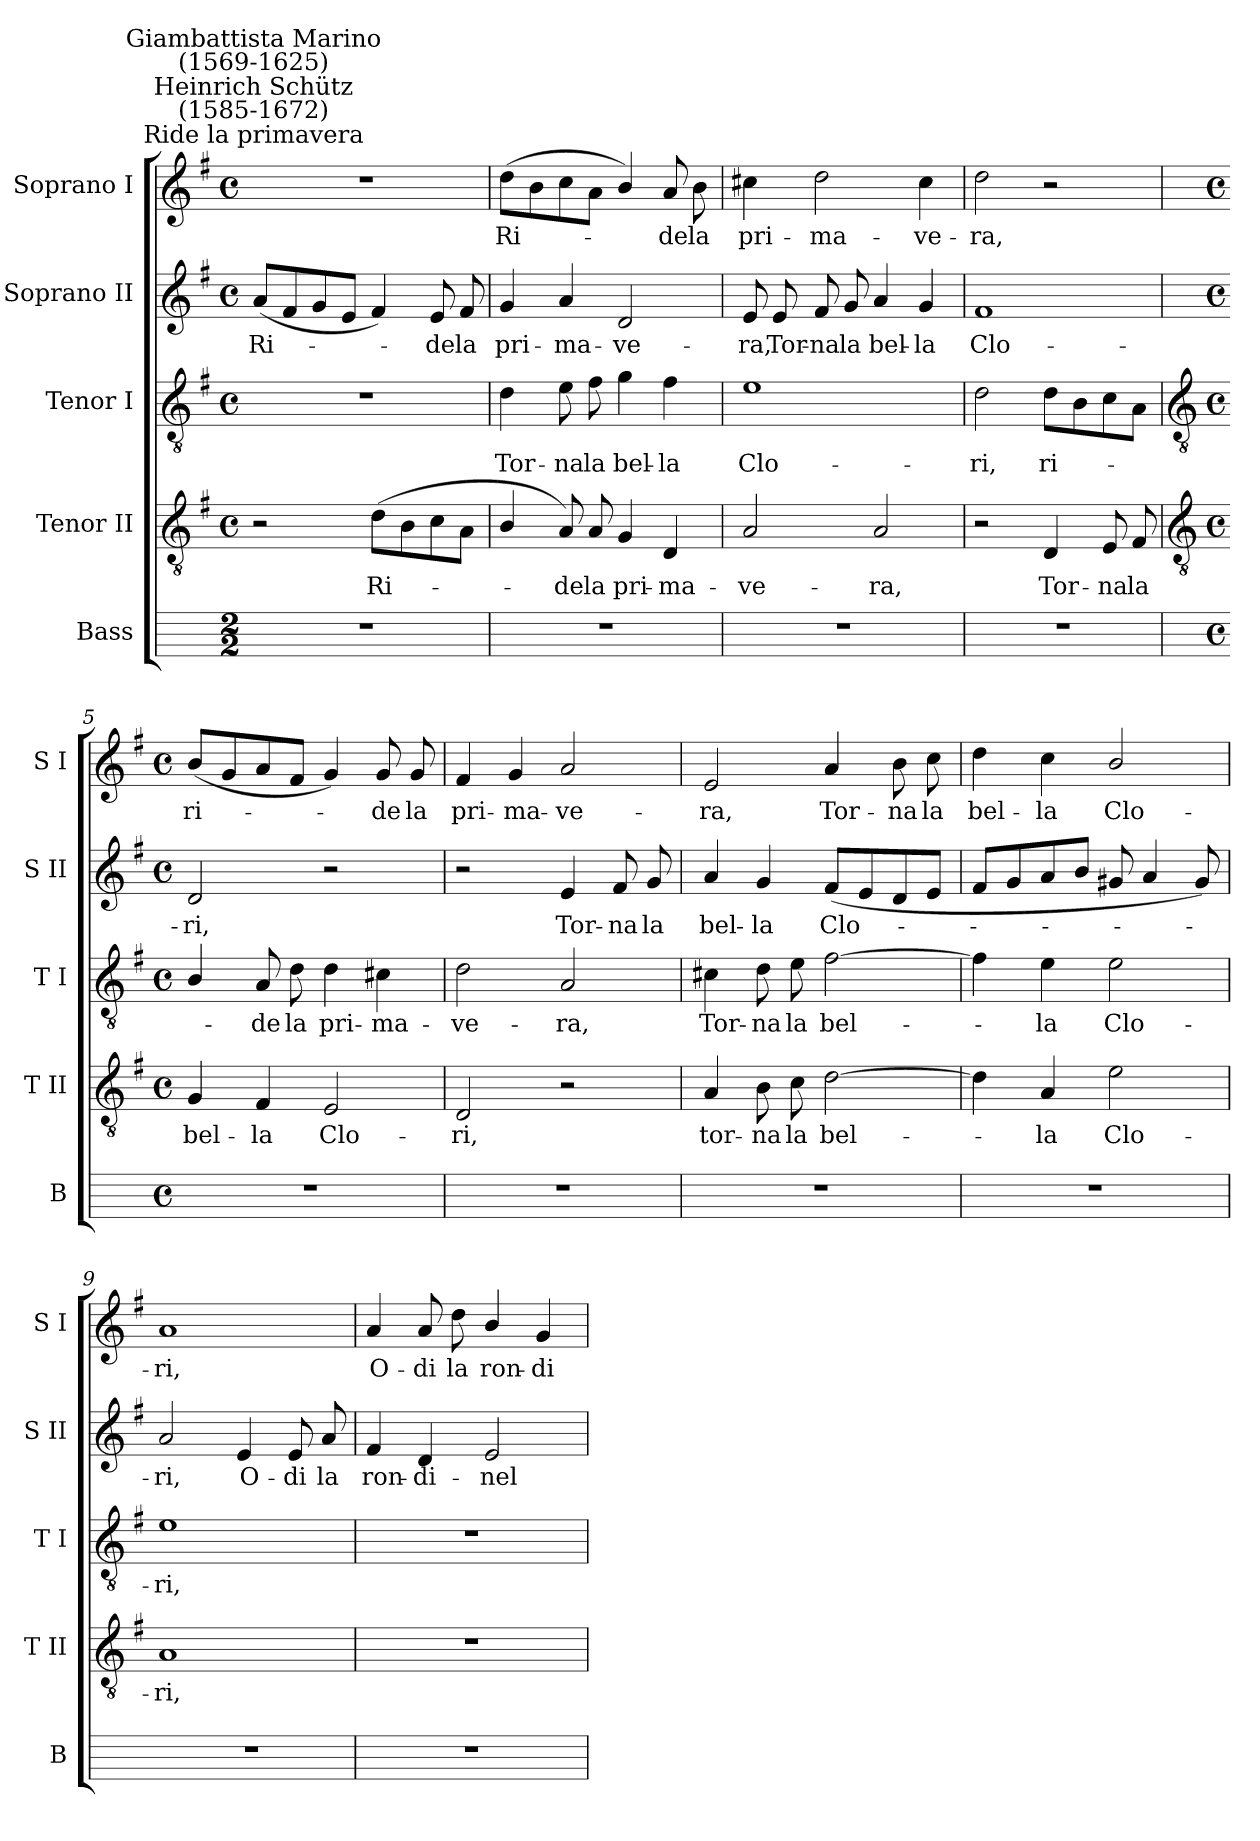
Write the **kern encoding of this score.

**kern	**kern	**text	**kern	**text	**kern	**text	**kern	**text
*part5	*part4	*part4	*part3	*part3	*part2	*part2	*part1	*part1
*staff5	*staff4	*staff4	*staff3	*staff3	*staff2	*staff2	*staff1	*staff1
*I"Bass	*I"Tenor II	*	*I"Tenor I	*	*I"Soprano II	*	*I"Soprano I	*
*I'B	*I'T II	*	*I'T I	*	*I'S II	*	*I'S I	*
*	*clefGv2	*	*clefGv2	*	*clefG2	*	*clefG2	*
*	*k[f#]	*	*k[f#]	*	*k[f#]	*	*k[f#]	*
*	*G:	*	*G:	*	*G:	*	*G:	*
*M2/2	*M4/4	*	*M4/4	*	*M4/4	*	*M4/4	*
*	*met(c)	*	*met(c)	*	*met(c)	*	*met(c)	*
=1	=1	=1	=1	=1	=1	=1	=1	=1
!	!	!	!	!	!	!	!LO:TX:a:cj:t=Ride la primavera	!
!	!	!	!	!	!	!	!LO:TX:a:cj:t=Heinrich Schütz\n(1585-1672)	!
!	!	!	!	!	!	!	!LO:TX:a:cj:t=Giambattista Marino\n(1569-1625)	!
!	!	!	!	!	!	!LO:LY:b	!	!
1r	2r	.	1r	.	(<8aL	Ri-	1r	.
.	.	.	.	.	8f#	.	.	.
.	.	.	.	.	8g	.	.	.
.	.	.	.	.	8eJ	.	.	.
!	!	!LO:LY:b	!	!	!	!	!	!
.	(>8dL	Ri-	.	.	4f#)	.	.	.
.	8B	.	.	.	.	.	.	.
!	!	!	!	!	!	!LO:LY:b	!	!
.	8c	.	.	.	8e	de	.	.
!	!	!	!	!	!	!LO:LY:b	!	!
.	8AJ	.	.	.	8f#	la	.	.
=2	=2	=2	=2	=2	=2	=2	=2	=2
!	!	!	!	!LO:LY:b	!	!LO:LY:b	!	!LO:LY:b
1r	4B/	.	4d	Tor-	4g	pri-	(>8ddL	Ri-
.	.	.	.	.	.	.	8b	.
!	!	!LO:LY:b	!	!LO:LY:b	!	!LO:LY:b	!	!
.	8A)	de	8e	-na	4a	-ma-	8cc	.
!	!	!LO:LY:b	!	!LO:LY:b	!	!	!	!
.	8A	la	8f#	la	.	.	8aJ	.
!	!	!LO:LY:b	!	!LO:LY:b	!	!LO:LY:b	!	!
.	4G/	pri-	4g\	bel-	2d	-ve-	4b/)	.
!	!	!LO:LY:b	!	!LO:LY:b	!	!	!	!LO:LY:b
.	4D	-ma-	4f#	-la	.	.	8a	de
!	!	!	!	!	!	!	!	!LO:LY:b
.	.	.	.	.	.	.	8b	la
=3	=3	=3	=3	=3	=3	=3	=3	=3
!	!	!LO:LY:b	!	!LO:LY:b	!	!LO:LY:b	!	!LO:LY:b
1r	2A	-ve-	1e	Clo-	8e	-ra,	4cc#X	pri-
!	!	!	!	!	!	!LO:LY:b	!	!
.	.	.	.	.	8e	Tor-	.	.
!	!	!	!	!	!	!LO:LY:b	!	!LO:LY:b
.	.	.	.	.	8f#	-na	2dd	-ma-
!	!	!	!	!	!	!LO:LY:b	!	!
.	.	.	.	.	8g	la	.	.
!	!	!LO:LY:b	!	!	!	!LO:LY:b	!	!
.	2A	-ra,	.	.	4a	bel-	.	.
!	!	!	!	!	!	!LO:LY:b	!	!LO:LY:b
.	.	.	.	.	4g/	-la	4cc#	-ve-
=4	=4	=4	=4	=4	=4	=4	=4	=4
!	!	!	!	!LO:LY:b	!	!LO:LY:b	!	!LO:LY:b
1r	2r	.	2d	-ri,	1f#	Clo-	2dd	-ra,
!	!	!LO:LY:b	!	!LO:LY:b	!	!	!	!
.	4D	Tor-	8dL	ri-	.	.	2r	.
.	.	.	8B	.	.	.	.	.
!	!	!LO:LY:b	!	!	!	!	!	!
.	8E	-na	8c	.	.	.	.	.
!	!	!LO:LY:b	!	!	!	!	!	!
.	8F#	la	8AJ	.	.	.	.	.
!!LO:LB:g=z
=5	=5	=5	=5	=5	=5	=5	=5	=5
*	*clefGv2	*	*clefGv2	*	*	*	*	*
*M4/4	*M4/4	*	*M4/4	*	*M4/4	*	*M4/4	*
*met(c)	*met(c)	*	*met(c)	*	*met(c)	*	*met(c)	*
!	!	!LO:LY:b	!	!	!	!LO:LY:b	!	!LO:LY:b
1r	4G/	bel-	4B/	.	2d	-ri,	(<8bL	ri-
.	.	.	.	.	.	.	8g	.
!	!	!LO:LY:b	!	!LO:LY:b	!	!	!	!
.	4F#	-la	8A	de	.	.	8a	.
!	!	!	!	!LO:LY:b	!	!	!	!
.	.	.	8d	la	.	.	8f#J	.
!	!	!LO:LY:b	!	!LO:LY:b	!	!	!	!
.	2E	Clo-	4d	pri-	2r	.	4g/)	.
!	!	!	!	!LO:LY:b	!	!	!	!LO:LY:b
.	.	.	4c#X	-ma-	.	.	8g/	de
!	!	!	!	!	!	!	!	!LO:LY:b
.	.	.	.	.	.	.	8g/	la
=6	=6	=6	=6	=6	=6	=6	=6	=6
!	!	!LO:LY:b	!	!LO:LY:b	!	!	!	!LO:LY:b
1r	2D	-ri,	2d	-ve-	2r	.	4f#	pri-
!	!	!	!	!	!	!	!	!LO:LY:b
.	.	.	.	.	.	.	4g	-ma-
!	!	!	!	!LO:LY:b	!	!LO:LY:b	!	!LO:LY:b
.	2r	.	2A	-ra,	4e	Tor-	2a	-ve-
!	!	!	!	!	!	!LO:LY:b	!	!
.	.	.	.	.	8f#	-na	.	.
!	!	!	!	!	!	!LO:LY:b	!	!
.	.	.	.	.	8g	la	.	.
=7	=7	=7	=7	=7	=7	=7	=7	=7
!	!	!LO:LY:b	!	!LO:LY:b	!	!LO:LY:b	!	!LO:LY:b
1r	4A	tor-	4c#X	Tor-	4a	bel-	2e	-ra,
!	!	!LO:LY:b	!	!LO:LY:b	!	!LO:LY:b	!	!
.	8B	-na	8d	-na	4g/	-la	.	.
!	!	!LO:LY:b	!	!LO:LY:b	!	!	!	!
.	8c	la	8e	la	.	.	.	.
!	!	!LO:LY:b	!	!LO:LY:b	!	!LO:LY:b	!	!LO:LY:b
.	[2d	bel-	[2f#	bel-	(<8f#L	Clo-	4a	Tor-
.	.	.	.	.	8e	.	.	.
!	!	!	!	!	!	!	!	!LO:LY:b
.	.	.	.	.	8d	.	8b	-na
!	!	!	!	!	!	!	!	!LO:LY:b
.	.	.	.	.	8eJ	.	8cc	la
=8	=8	=8	=8	=8	=8	=8	=8	=8
!	!	!	!	!	!	!	!	!LO:LY:b
1r	4d]	.	4f#]	.	8f#L	.	4dd	bel-
.	.	.	.	.	8g	.	.	.
!	!	!LO:LY:b	!	!LO:LY:b	!	!	!	!LO:LY:b
.	4A	la	4e	la	8a	.	4cc	-la
.	.	.	.	.	8bJ	.	.	.
!	!	!LO:LY:b	!	!LO:LY:b	!	!	!	!LO:LY:b
.	2e	Clo-	2e	Clo-	8g#X	.	2b/	Clo-
.	.	.	.	.	4a	.	.	.
.	.	.	.	.	8g#)	.	.	.
=9	=9	=9	=9	=9	=9	=9	=9	=9
!	!	!LO:LY:b	!	!LO:LY:b	!	!LO:LY:b	!	!LO:LY:b
1r	1A	-ri,	1e	-ri,	2a	ri,	1a	-ri,
!	!	!	!	!	!	!LO:LY:b	!	!
.	.	.	.	.	4e	O-	.	.
!	!	!	!	!	!	!LO:LY:b	!	!
.	.	.	.	.	8e	-di	.	.
!	!	!	!	!	!	!LO:LY:b	!	!
.	.	.	.	.	8a	la	.	.
=10	=10	=10	=10	=10	=10	=10	=10	=10
!	!	!	!	!	!	!LO:LY:b	!	!LO:LY:b
1r	1r	.	1r	.	4f#	ron-	4a	O-
!	!	!	!	!	!	!LO:LY:b	!	!LO:LY:b
.	.	.	.	.	4d	-di-	8a	-di
!	!	!	!	!	!	!	!	!LO:LY:b
.	.	.	.	.	.	.	8dd	la
!	!	!	!	!	!	!LO:LY:b	!	!LO:LY:b
.	.	.	.	.	2e	-nel-	4b/	ron-
!	!	!	!	!	!	!	!	!LO:LY:b
.	.	.	.	.	.	.	4g	-di-
=	=	=	=	=	=	=	=	=
*-	*-	*-	*-	*-	*-	*-	*-	*-
